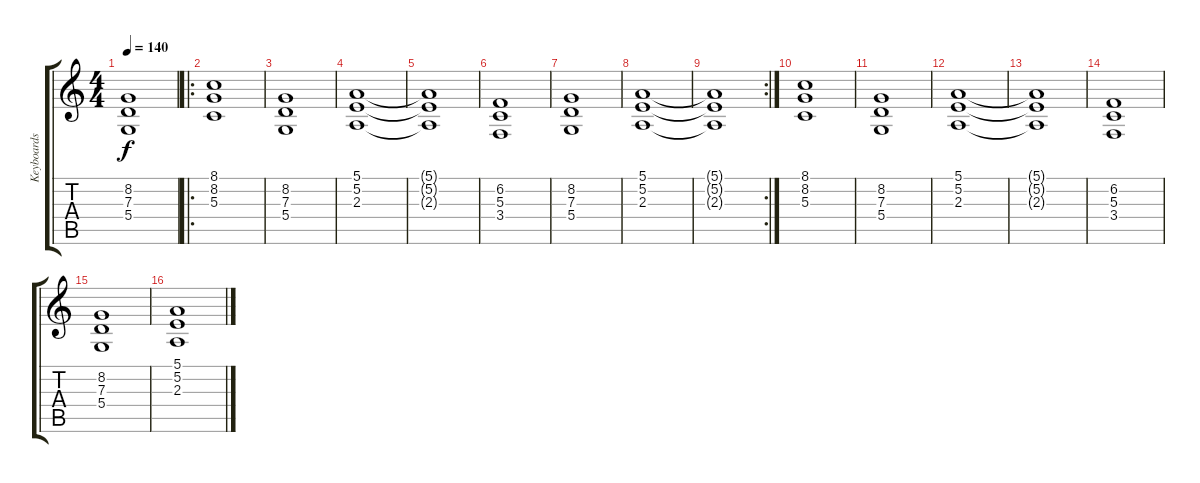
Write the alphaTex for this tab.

\track ("Keyboards" "Keyboards") {instrument stringensemble1}
\staff {score tabs}
\tuning (E4 B3 G3 D3 A2 E2) {hide}
\ts (4 4)
\tempo 140
\clef g2
\ks c
(8.2{t} 7.3{t} 5.4{t}).1{dy f} |
\ro
(8.1 8.2 5.3).1{volume 6} |
(8.2 7.3 5.4).1 |
(5.1 5.2 2.3).1 |
(5.1{t} 5.2{t} 2.3{t}).1 |
(6.2 5.3 3.4).1 |
(8.2 7.3 5.4).1 |
(5.1 5.2 2.3).1 |
\rc 2
(5.1{t} 5.2{t} 2.3{t}).1 |
(8.1 8.2 5.3).1{volume 6} |
(8.2 7.3 5.4).1 |
(5.1 5.2 2.3).1 |
(5.1{t} 5.2{t} 2.3{t}).1 |
(6.2 5.3 3.4).1 |
(8.2 7.3 5.4).1 |
(5.1 5.2 2.3).1
